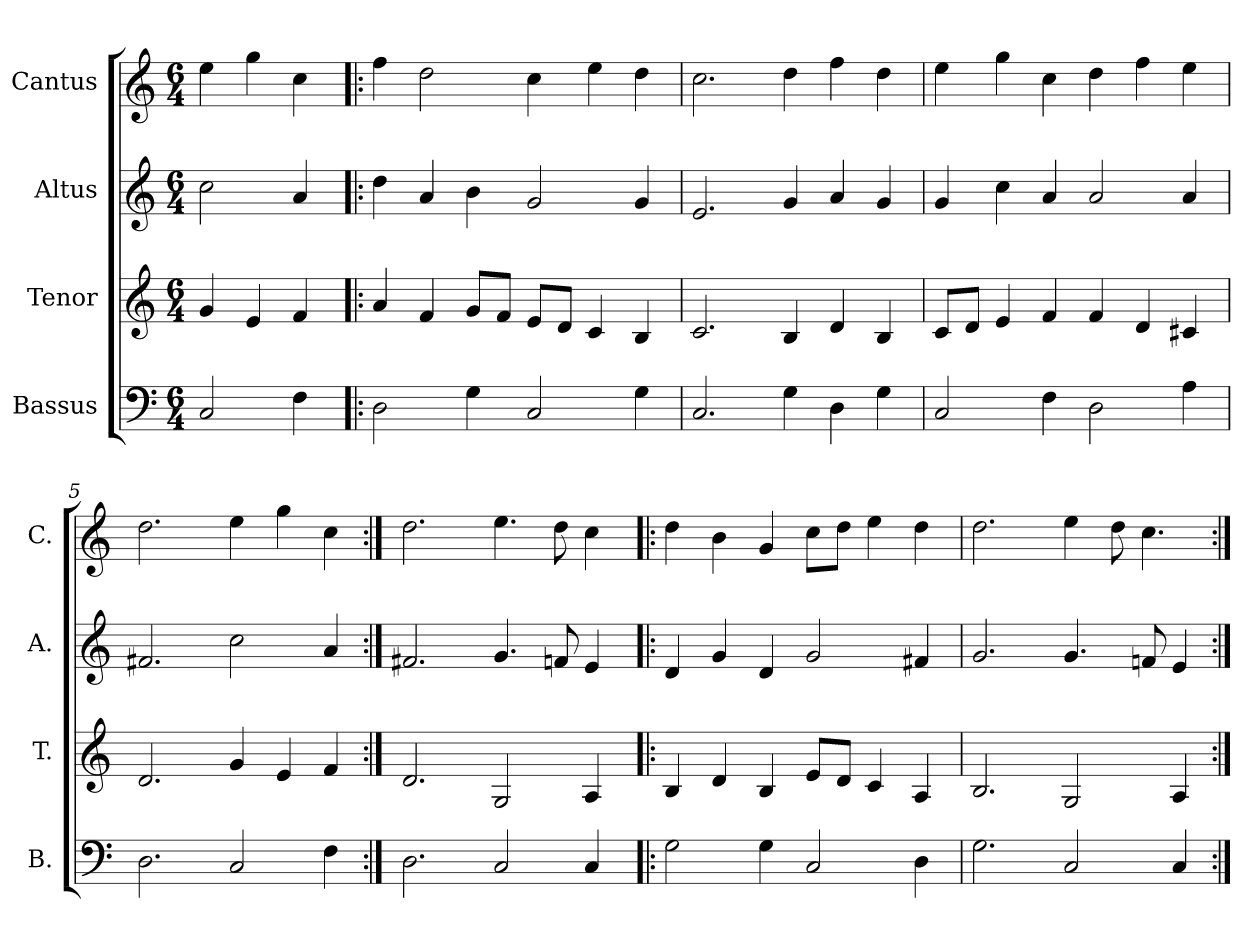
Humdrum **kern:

**kern	**kern	**kern	**kern
*part4	*part3	*part2	*part1
*staff4	*staff3	*staff2	*staff1
*I"Bassus	*I"Tenor	*I"Altus	*I"Cantus
*I'B.	*I'T.	*I'A.	*I'C.
*clefF4	*clefG2	*clefG2	*clefG2
*k[]	*k[]	*k[]	*k[]
*C:	*C:	*C:	*C:
*M6/4	*M6/4	*M6/4	*M6/4
=1	=1	=1	=1
2C/	4g/	2cc\	4ee\
.	4e/	.	4gg\
4F\	4f/	4a/	4cc\
=2!|:	=2!|:	=2!|:	=2!|:
2D\	4a/	4dd\	4ff\
.	4f/	4a/	2dd\
4G\	8g/L	4b\	.
.	8f/J	.	.
2C/	8e/L	2g/	4cc\
.	8d/J	.	.
.	4c/	.	4ee\
4G\	4B/	4g/	4dd\
=3	=3	=3	=3
2.C/	2.c/	2.e/	2.cc\
4G\	4B/	4g/	4dd\
4D\	4d/	4a/	4ff\
4G\	4B/	4g/	4dd\
=4	=4	=4	=4
2C/	8c/L	4g/	4ee\
.	8d/J	.	.
.	4e/	4cc\	4gg\
4F\	4f/	4a/	4cc\
2D\	4f/	2a/	4dd\
.	4d/	.	4ff\
4A\	4c#X/	4a/	4ee\
=5	=5	=5	=5
2.D\	2.d/	2.f#X/	2.dd\
2C/	4g/	2cc\	4ee\
.	4e/	.	4gg\
4F\	4f/	4a/	4cc\
=6:|!	=6:|!	=6:|!	=6:|!
2.D\	2.d/	2.f#X/	2.dd\
2C/	2G/	4.g/	4.ee\
.	.	8fn/	8dd\
4C/	4A/	4e/	4cc\
=7!|:	=7!|:	=7!|:	=7!|:
2G\	4B/	4d/	4dd\
.	4d/	4g/	4b\
4G\	4B/	4d/	4g/
2C/	8e/L	2g/	8cc\L
.	8d/J	.	8dd\J
.	4c/	.	4ee\
4D\	4A/	4f#X/	4dd\
!!LO:LB:g=z
=8	=8	=8	=8
2.G\	2.B/	2.g/	2.dd\
2C/	2G/	4.g/	4ee\
.	.	.	8dd\
.	.	8fn/	4.cc\
4C/	4A/	4e/	.
=:|!	=:|!	=:|!	=:|!
*-	*-	*-	*-
